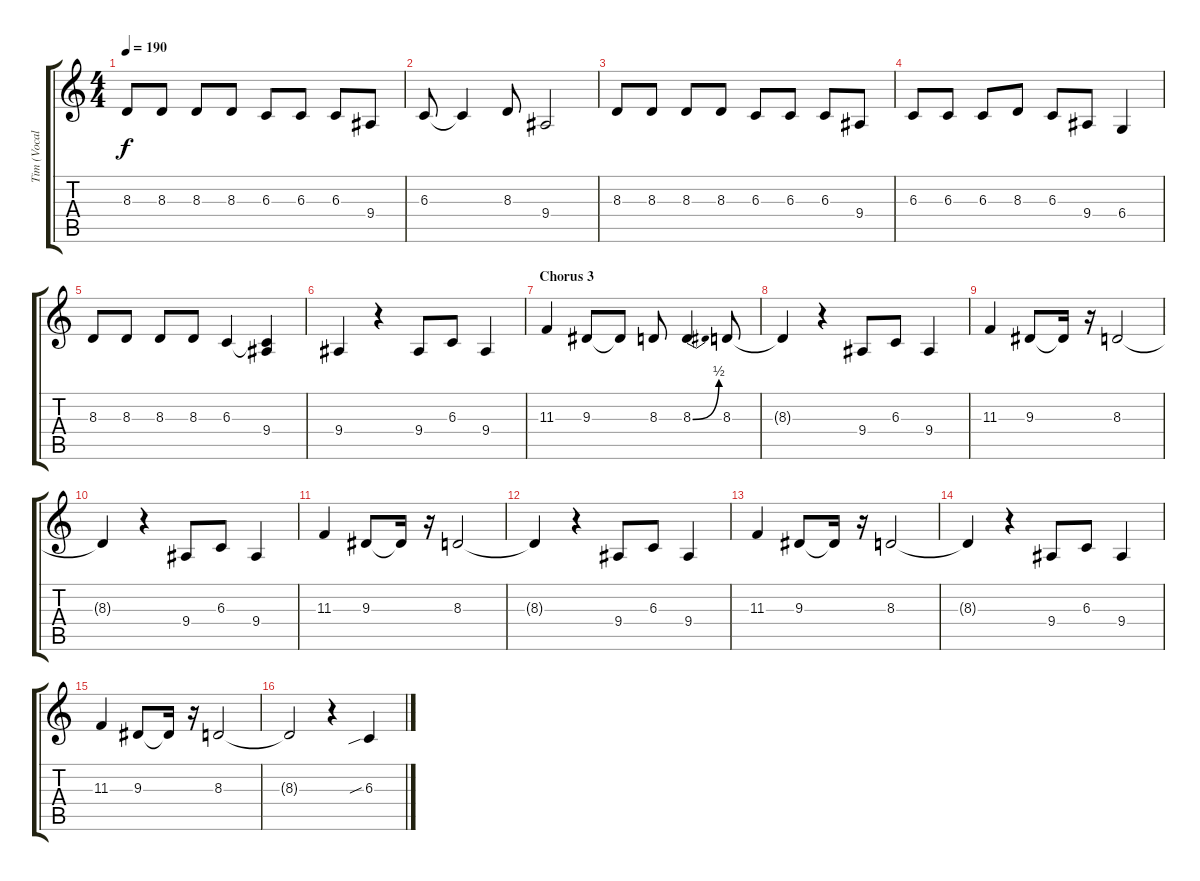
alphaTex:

\track ("Tim (Vocals)" "Tim (Vocal") {instrument clarinet}
\staff {score tabs}
\tuning (Eb4 Bb3 Gb3 Db3 Ab2 Eb2) {hide}
\ts (4 4)
\tempo 190
\clef g2
\ks c
8.3.8{dy f} 8.3.8 8.3.8 8.3.8 6.3.8 6.3.8 6.3.8 9.4.8 |
6.3.8 6.3{t}.4 8.3.8 9.4.2 |
8.3.8 8.3.8 8.3.8 8.3.8 6.3.8 6.3.8 6.3.8 9.4.8 |
6.3.8 6.3.8 6.3.8 8.3.8 6.3.8 9.4.8 6.4.4 |
8.3.8 8.3.8 8.3.8 8.3.8 6.3.4 (6.3{t} 9.4).4 |
9.4.4 r.4 9.4.8 6.3.8 9.4.4 |
\section ("" "Chorus 3")
11.3.4 9.3.8 9.3{t}.8 8.3.8 8.3{be (bend 0 0 60 2)}.4 8.3.8 |
8.3{t}.4 r.4 9.4.8 6.3.8 9.4.4 |
11.3.4 9.3.8 9.3{t}.16 r.16 8.3.2 |
8.3{t}.4 r.4 9.4.8 6.3.8 9.4.4 |
11.3.4 9.3.8 9.3{t}.16 r.16 8.3.2 |
8.3{t}.4 r.4 9.4.8 6.3.8 9.4.4 |
11.3.4 9.3.8 9.3{t}.16 r.16 8.3.2 |
8.3{t}.4 r.4 9.4.8 6.3.8 9.4.4 |
11.3.4 9.3.8 9.3{t}.16 r.16 8.3.2 |
8.3{t}.2 r.4 6.3{sib}.4
